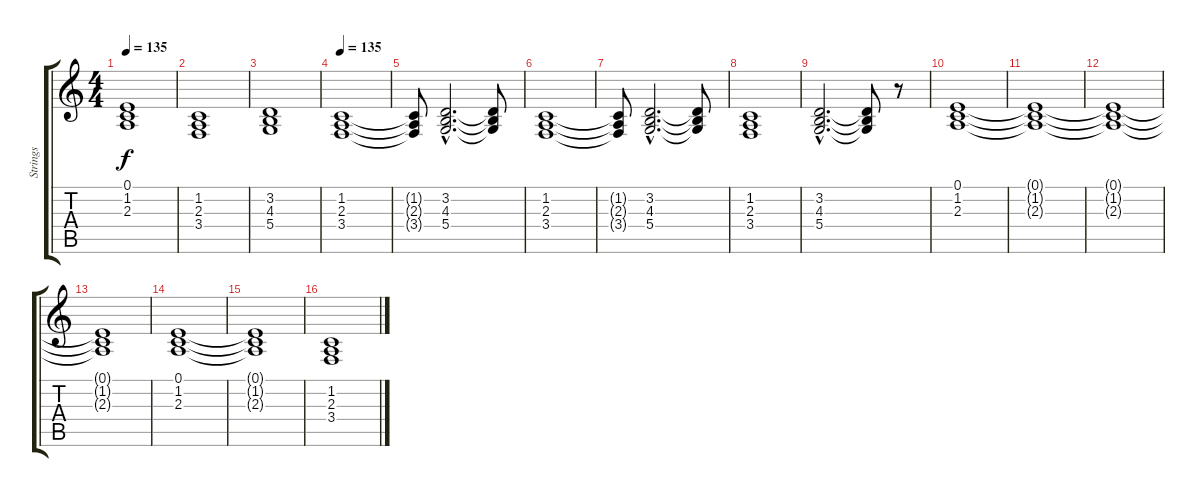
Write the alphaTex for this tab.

\track ("Strings" "Strings") {instrument stringensemble1}
\staff {score tabs}
\tuning (E4 B3 G3 D3 A2 E2) {hide}
\ts (4 4)
\tempo 135
\clef g2
\ks c
(0.1{t} 1.2{t} 2.3{t}).1{dy f} |
(1.2 2.3 3.4).1 |
(3.2 4.3 5.4).1 |
\tempo 135
(1.2 2.3 3.4).1{volume 10} |
(1.2{t} 2.3{t} 3.4{t}).8 (3.2{hac} 4.3{hac} 5.4{hac}).2{d} (3.2{t} 4.3{t} 5.4{t}).8 |
(1.2 2.3 3.4).1{volume 10} |
(1.2{t} 2.3{t} 3.4{t}).8 (3.2{hac} 4.3{hac} 5.4{hac}).2{d} (3.2{t} 4.3{t} 5.4{t}).8 |
(1.2 2.3 3.4).1{volume 10} |
(3.2{hac} 4.3{hac} 5.4{hac}).2{d} (3.2{t} 4.3{t} 5.4{t}).8 r.8 |
(0.1 1.2 2.3).1{volume 10} |
(0.1{t} 1.2{t} 2.3{t}).1 |
(0.1{t} 1.2{t} 2.3{t}).1 |
(0.1{t} 1.2{t} 2.3{t}).1 |
(0.1 1.2 2.3).1{volume 10} |
(0.1{t} 1.2{t} 2.3{t}).1 |
(1.2 2.3 3.4).1{volume 10}
